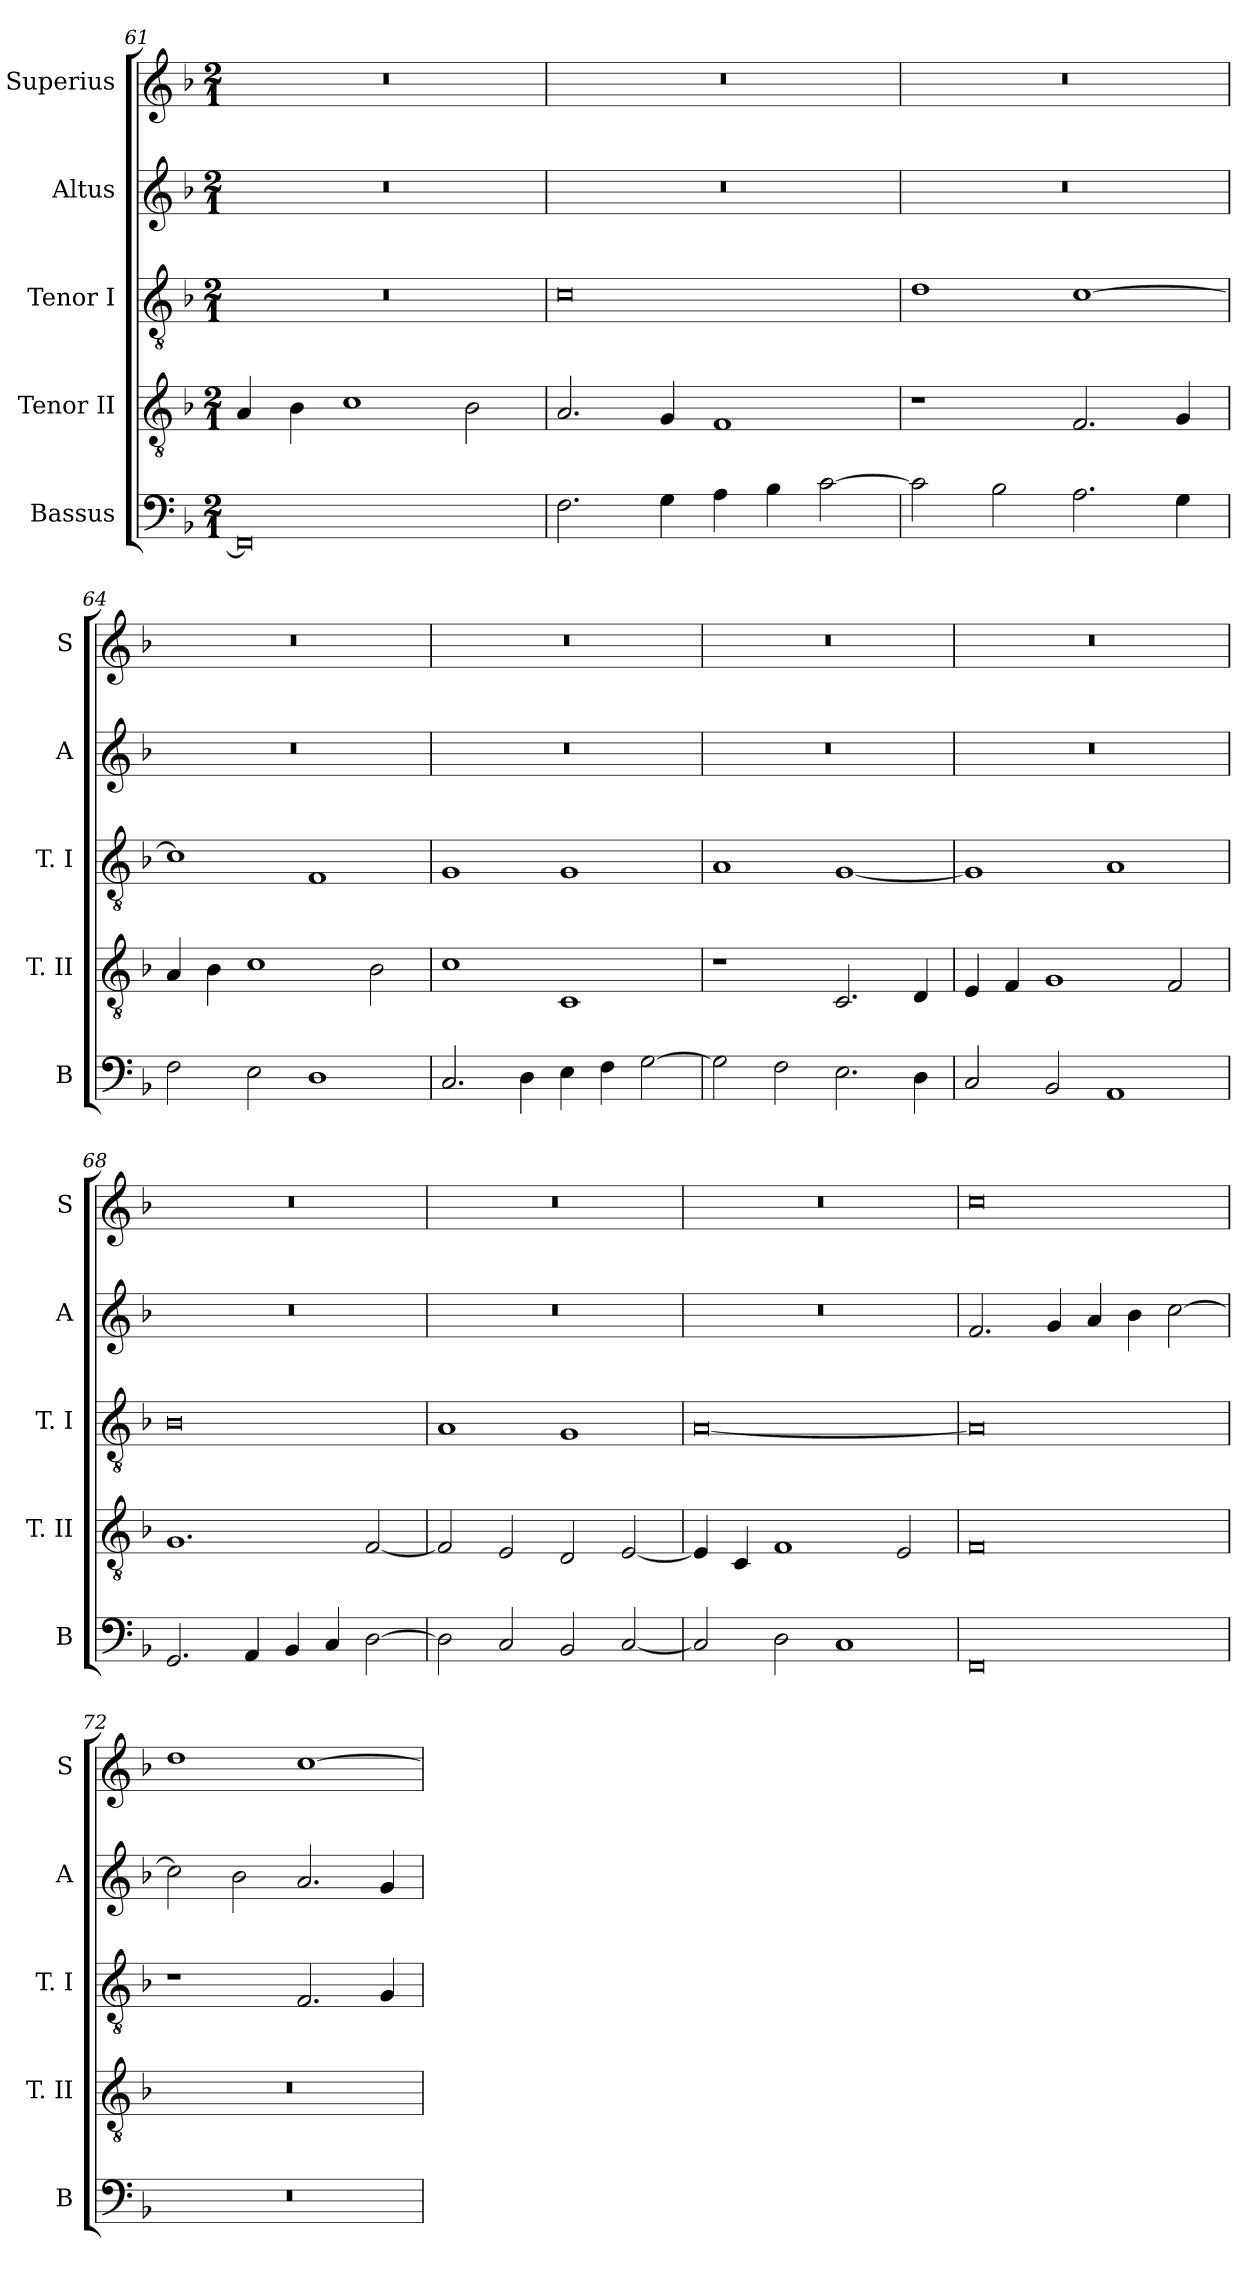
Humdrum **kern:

**kern	**kern	**kern	**kern	**kern
*part5	*part4	*part3	*part2	*part1
*staff5	*staff4	*staff3	*staff2	*staff1
*I"Bassus	*I"Tenor II	*I"Tenor I	*I"Altus	*I"Superius
*I'B	*I'T. II	*I'T. I	*I'A	*I'S
*clefF4	*clefGv2	*clefGv2	*clefG2	*clefG2
*k[b-]	*k[b-]	*k[b-]	*k[b-]	*k[b-]
*F:	*F:	*F:	*F:	*F:
*M2/1	*M2/1	*M2/1	*M2/1	*M2/1
=61	=61	=61	=61	=61
0FF]	4A	0r	0r	0r
.	4B-	.	.	.
.	1c	.	.	.
.	2B-	.	.	.
=62	=62	=62	=62	=62
2.F	2.A	0c	0r	0r
4G	4G	.	.	.
4A	1F	.	.	.
4B-	.	.	.	.
[2c	.	.	.	.
=63	=63	=63	=63	=63
2c]	1r	1d	0r	0r
2B-	.	.	.	.
2.A	2.F	[1c	.	.
4G	4G	.	.	.
=64	=64	=64	=64	=64
2F	4A	1c]	0r	0r
.	4B-	.	.	.
2E	1c	.	.	.
1D	.	1F	.	.
.	2B-	.	.	.
=65	=65	=65	=65	=65
2.C	1c	1G	0r	0r
4D	.	.	.	.
4E	1C	1G	.	.
4F	.	.	.	.
[2G	.	.	.	.
=66	=66	=66	=66	=66
2G]	1r	1A	0r	0r
2F	.	.	.	.
2.E	2.C	[1G	.	.
4D	4D	.	.	.
=67	=67	=67	=67	=67
2C	4E	1G]	0r	0r
.	4F	.	.	.
2BB-	1G	.	.	.
1AA	.	1A	.	.
.	2F	.	.	.
=68	=68	=68	=68	=68
2.GG	1.G	0B-	0r	0r
4AA	.	.	.	.
4BB-	.	.	.	.
4C	.	.	.	.
[2D	[2F	.	.	.
=69	=69	=69	=69	=69
2D]	2F]	1A	0r	0r
2C	2E	.	.	.
2BB-	2D	1G	.	.
[2C	[2E	.	.	.
=70	=70	=70	=70	=70
2C]	4E]	[0A	0r	0r
.	4C	.	.	.
2D	1F	.	.	.
1C	.	.	.	.
.	2E	.	.	.
=71	=71	=71	=71	=71
0FF	0F	0A]	2.f	0cc
.	.	.	4g	.
.	.	.	4a	.
.	.	.	4b-	.
.	.	.	[2cc	.
=72	=72	=72	=72	=72
0r	0r	1r	2cc]	1dd
.	.	.	2b-	.
.	.	2.F	2.a	[1cc
.	.	4G	4g	.
=	=	=	=	=
*-	*-	*-	*-	*-
